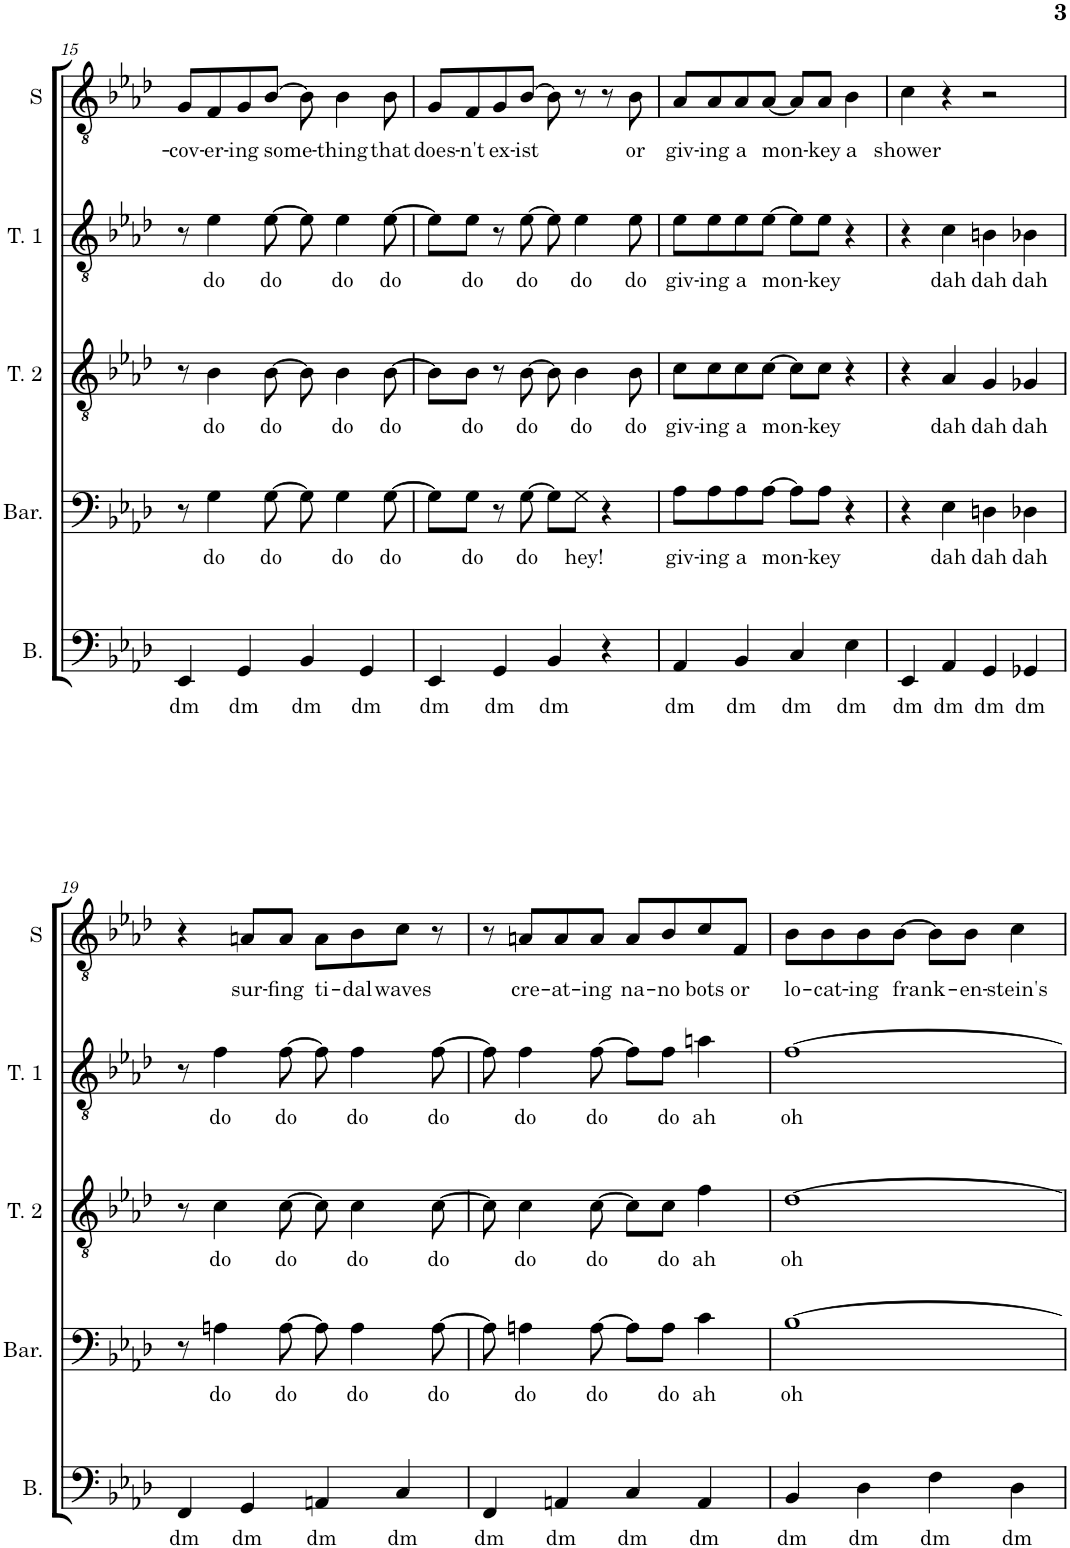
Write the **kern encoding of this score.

**kern	**text	**kern	**text	**kern	**text	**kern	**text	**kern	**text
*part5	*part5	*part4	*part4	*part3	*part3	*part2	*part2	*part1	*part1
*staff5	*staff5	*staff4	*staff4	*staff3	*staff3	*staff2	*staff2	*staff1	*staff1
*I"Bass	*	*I"Baritone	*	*I"Tenor 2	*	*I"Tenor 1	*	*I"Solo	*
*I'B.	*	*I'Bar.	*	*I'T. 2	*	*I'T. 1	*	*I'S	*
!!LO:PB:g=z
*clefF4	*	*clefF4	*	*clefGv2	*	*clefGv2	*	*clefGv2	*
*k[b-e-a-d-]	*	*k[b-e-a-d-]	*	*k[b-e-a-d-]	*	*k[b-e-a-d-]	*	*k[b-e-a-d-]	*
*M4/4	*	*M4/4	*	*M4/4	*	*M4/4	*	*M4/4	*
=15	=15	=15	=15	=15	=15	=15	=15	=15	=15
!	!LO:LY:b	!	!	!	!	!	!	!	!LO:LY:b
4EE-/	dm	8r	.	8r	.	8r	.	8G/L	-cov-
!	!	!	!LO:LY:b	!	!LO:LY:b	!	!LO:LY:b	!	!LO:LY:b
.	.	4G\	do	4B-\	do	4e-\	do	8F/	-er-
!	!LO:LY:b	!	!	!	!	!	!	!	!LO:LY:b
4GG/	dm	.	.	.	.	.	.	8G/	-ing
!	!	!	!LO:LY:b	!	!LO:LY:b	!	!LO:LY:b	!	!LO:LY:b
.	.	[8G\	do	[8B-\	do	[8e-\	do	[8B-/J	some-
!	!LO:LY:b	!	!	!	!	!	!	!	!
4BB-/	dm	8G\]	.	8B-\]	.	8e-\]	.	8B-\]	.
!	!	!	!LO:LY:b	!	!LO:LY:b	!	!LO:LY:b	!	!LO:LY:b
.	.	4G\	do	4B-\	do	4e-\	do	4B-\	-thing
!	!LO:LY:b	!	!	!	!	!	!	!	!
4GG/	dm	.	.	.	.	.	.	.	.
!	!	!	!LO:LY:b	!	!LO:LY:b	!	!LO:LY:b	!	!LO:LY:b
.	.	[8G\	do	[8B-\	do	[8e-\	do	8B-\	that
=16	=16	=16	=16	=16	=16	=16	=16	=16	=16
!	!LO:LY:b	!	!	!	!	!	!	!	!LO:LY:b
4EE-/	dm	8G\L]	.	8B-\L]	.	8e-\L]	.	8G/L	does-
!	!	!	!LO:LY:b	!	!LO:LY:b	!	!LO:LY:b	!	!LO:LY:b
.	.	8G\J	do	8B-\J	do	8e-\J	do	8F/	-n't
!	!LO:LY:b	!	!	!	!	!	!	!	!LO:LY:b
4GG/	dm	8r	.	8r	.	8r	.	8G/	ex-
!	!	!	!LO:LY:b	!	!LO:LY:b	!	!LO:LY:b	!	!LO:LY:b
.	.	[8G\	do	[8B-\	do	[8e-\	do	[8B-/J	-ist
!	!LO:LY:b	!	!	!	!	!	!	!	!
4BB-/	dm	8G\L]	.	8B-\]	.	8e-\]	.	8B-\]	.
!	!	!	!LO:LY:b	!	!LO:LY:b	!	!LO:LY:b	!	!
.	.	8G\J	hey!	4B-\	do	4e-\	do	8r	.
4r	.	4r	.	.	.	.	.	8r	.
!	!	!	!	!	!LO:LY:b	!	!LO:LY:b	!	!LO:LY:b
.	.	.	.	8B-\	do	8e-\	do	8B-\	or
=17	=17	=17	=17	=17	=17	=17	=17	=17	=17
!	!LO:LY:b	!	!LO:LY:b	!	!LO:LY:b	!	!LO:LY:b	!	!LO:LY:b
4AA-/	dm	8A-\L	giv-	8c\L	giv-	8e-\L	giv-	8A-/L	giv-
!	!	!	!LO:LY:b	!	!LO:LY:b	!	!LO:LY:b	!	!LO:LY:b
.	.	8A-\	-ing	8c\	-ing	8e-\	-ing	8A-/	-ing
!	!LO:LY:b	!	!LO:LY:b	!	!LO:LY:b	!	!LO:LY:b	!	!LO:LY:b
4BB-/	dm	8A-\	a	8c\	a	8e-\	a	8A-/	a
!	!	!	!LO:LY:b	!	!LO:LY:b	!	!LO:LY:b	!	!LO:LY:b
.	.	[8A-\J	mon-	[8c\J	mon-	[8e-\J	mon-	[8A-/J	mon-
!	!LO:LY:b	!	!	!	!	!	!	!	!
4C/	dm	8A-\L]	.	8c\L]	.	8e-\L]	.	8A-/L]	.
!	!	!	!LO:LY:b	!	!LO:LY:b	!	!LO:LY:b	!	!LO:LY:b
.	.	8A-\J	-key	8c\J	-key	8e-\J	-key	8A-/J	-key
!	!LO:LY:b	!	!	!	!	!	!	!	!LO:LY:b
4E-\	dm	4r	.	4r	.	4r	.	4B-\	a
=18	=18	=18	=18	=18	=18	=18	=18	=18	=18
!	!LO:LY:b	!	!	!	!	!	!	!	!LO:LY:b
4EE-/	dm	4r	.	4r	.	4r	.	4c\	shower
!	!LO:LY:b	!	!LO:LY:b	!	!LO:LY:b	!	!LO:LY:b	!	!
4AA-/	dm	4E-\	dah	4A-/	dah	4c\	dah	4r	.
!	!LO:LY:b	!	!LO:LY:b	!	!LO:LY:b	!	!LO:LY:b	!	!
4GG/	dm	4Dn\	dah	4G/	dah	4Bn\	dah	2r	.
!	!LO:LY:b	!	!LO:LY:b	!	!LO:LY:b	!	!LO:LY:b	!	!
4GG-X/	dm	4D-X\	dah	4G-X/	dah	4B-X\	dah	.	.
!!LO:LB:g=z
=19	=19	=19	=19	=19	=19	=19	=19	=19	=19
!	!LO:LY:b	!	!	!	!	!	!	!	!
4FF/	dm	8r	.	8r	.	8r	.	4r	.
!	!	!	!LO:LY:b	!	!LO:LY:b	!	!LO:LY:b	!	!
.	.	4An\	do	4c\	do	4f\	do	.	.
!	!LO:LY:b	!	!	!	!	!	!	!	!LO:LY:b
4GG/	dm	.	.	.	.	.	.	8An/L	sur-
!	!	!	!LO:LY:b	!	!LO:LY:b	!	!LO:LY:b	!	!LO:LY:b
.	.	[8A\	do	[8c\	do	[8f\	do	8A/J	-fing
!	!LO:LY:b	!	!	!	!	!	!	!	!LO:LY:b
4AAn/	dm	8A\]	.	8c\]	.	8f\]	.	8A\L	ti-
!	!	!	!LO:LY:b	!	!LO:LY:b	!	!LO:LY:b	!	!LO:LY:b
.	.	4A\	do	4c\	do	4f\	do	8B-\	-dal
!	!LO:LY:b	!	!	!	!	!	!	!	!LO:LY:b
4C/	dm	.	.	.	.	.	.	8c\J	waves
!	!	!	!LO:LY:b	!	!LO:LY:b	!	!LO:LY:b	!	!
.	.	[8A\	do	[8c\	do	[8f\	do	8r	.
=20	=20	=20	=20	=20	=20	=20	=20	=20	=20
!	!LO:LY:b	!	!	!	!	!	!	!	!
4FF/	dm	8A\]	.	8c\]	.	8f\]	.	8r	.
!	!	!	!LO:LY:b	!	!LO:LY:b	!	!LO:LY:b	!	!LO:LY:b
.	.	4An\	do	4c\	do	4f\	do	8An/L	cre-
!	!LO:LY:b	!	!	!	!	!	!	!	!LO:LY:b
4AAn/	dm	.	.	.	.	.	.	8A/	-at-
!	!	!	!LO:LY:b	!	!LO:LY:b	!	!LO:LY:b	!	!LO:LY:b
.	.	[8A\	do	[8c\	do	[8f\	do	8A/J	-ing
!	!LO:LY:b	!	!	!	!	!	!	!	!LO:LY:b
4C/	dm	8A\L]	.	8c\L]	.	8f\L]	.	8A/L	na-
!	!	!	!LO:LY:b	!	!LO:LY:b	!	!LO:LY:b	!	!LO:LY:b
.	.	8A\J	do	8c\J	do	8f\J	do	8B-/	-no
!	!LO:LY:b	!	!LO:LY:b	!	!LO:LY:b	!	!LO:LY:b	!	!LO:LY:b
4AA/	dm	4c\	ah	4f\	ah	4an\	ah	8c/	bots
!	!	!	!	!	!	!	!	!	!LO:LY:b
.	.	.	.	.	.	.	.	8F/J	or
=21	=21	=21	=21	=21	=21	=21	=21	=21	=21
!	!LO:LY:b	!	!LO:LY:b	!	!LO:LY:b	!	!LO:LY:b	!	!LO:LY:b
4BB-/	dm	[1B-	oh	[1d-	oh	[1f	oh	8B-\L	lo-
!	!	!	!	!	!	!	!	!	!LO:LY:b
.	.	.	.	.	.	.	.	8B-\	-cat-
!	!LO:LY:b	!	!	!	!	!	!	!	!LO:LY:b
4D-\	dm	.	.	.	.	.	.	8B-\	-ing
!	!	!	!	!	!	!	!	!	!LO:LY:b
.	.	.	.	.	.	.	.	[8B-\J	frank-
!	!LO:LY:b	!	!	!	!	!	!	!	!
4F\	dm	.	.	.	.	.	.	8B-\L]	.
!	!	!	!	!	!	!	!	!	!LO:LY:b
.	.	.	.	.	.	.	.	8B-\J	-en-
!	!LO:LY:b	!	!	!	!	!	!	!	!LO:LY:b
4D-\	dm	.	.	.	.	.	.	4c\	-stein's
=	=	=	=	=	=	=	=	=	=
*-	*-	*-	*-	*-	*-	*-	*-	*-	*-
